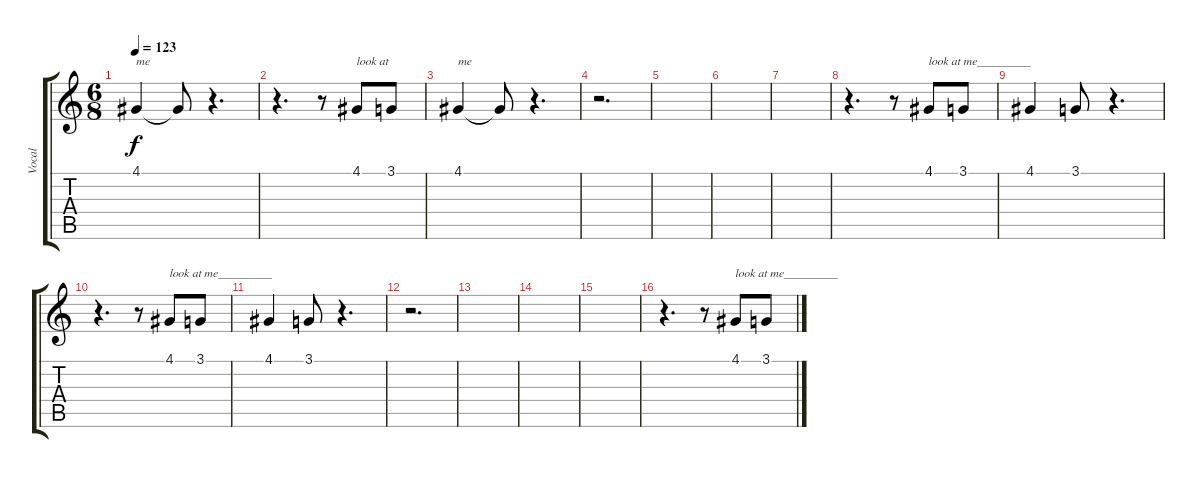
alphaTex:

\track ("Vocal" "Vocal") {instrument harmonica}
\staff {score tabs}
\tuning (E4 B3 G3 D3 A2 E2) {hide}
\ts (6 8)
\tempo 123
\clef g2
\ks c
4.1.4{txt "me" dy f} 4.1{t}.8 r.4{d} |
r.4{d} r.8 4.1.8{txt "look at"} 3.1.8 |
4.1.4{txt "me"} 4.1{t}.8 r.4{d} |
r.2{d} |
|
|
|
r.4{d} r.8 4.1.8{txt "look at me_________"} 3.1.8 |
4.1.4 3.1.8 r.4{d} |
r.4{d} r.8 4.1.8{txt "look at me_________"} 3.1.8 |
4.1.4 3.1.8 r.4{d} |
r.2{d} |
|
|
|
r.4{d} r.8 4.1.8{txt "look at me_________"} 3.1.8
